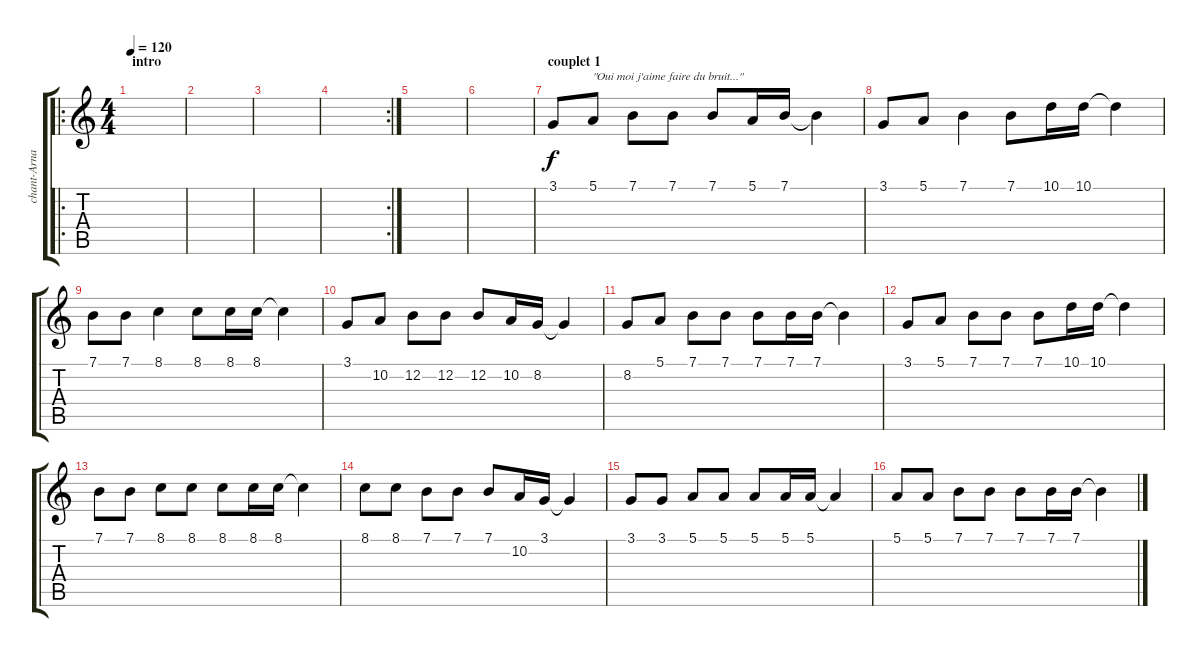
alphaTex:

\track ("chant-Arnaud" "chant-Arna") {instrument sopranosax}
\staff {score tabs}
\tuning (E4 B3 G3 D3 A2 E2) {hide}
\ro
\ts (4 4)
\section ("" "intro")
\tempo 120
\clef g2
\ks c
|
|
|
\rc 2
|
|
|
\section ("" "couplet 1")
3.1.8 5.1.8{txt "\"Oui moi j'aime faire du bruit...\""} 7.1.8 7.1.8 7.1.8 5.1.16 7.1.16 7.1{t}.4 |
3.1.8 5.1.8 7.1.4 7.1.8 10.1.16 10.1.16 10.1{t}.4 |
7.1.8 7.1.8 8.1.4 8.1.8 8.1.16 8.1.16 8.1{t}.4 |
3.1.8 10.2.8 12.2.8 12.2.8 12.2.8 10.2.16 8.2.16 8.2{t}.4 |
8.2.8 5.1.8 7.1.8 7.1.8 7.1.8 7.1.16 7.1.16 7.1{t}.4 |
3.1.8 5.1.8 7.1.8 7.1.8 7.1.8 10.1.16 10.1.16 10.1{t}.4 |
7.1.8 7.1.8 8.1.8 8.1.8 8.1.8 8.1.16 8.1.16 8.1{t}.4 |
8.1.8 8.1.8 7.1.8 7.1.8 7.1.8 10.2.16 3.1.16 3.1{t}.4 |
3.1.8 3.1.8 5.1.8 5.1.8 5.1.8 5.1.16 5.1.16 5.1{t}.4 |
5.1.8 5.1.8 7.1.8 7.1.8 7.1.8 7.1.16 7.1.16 7.1{t}.4
